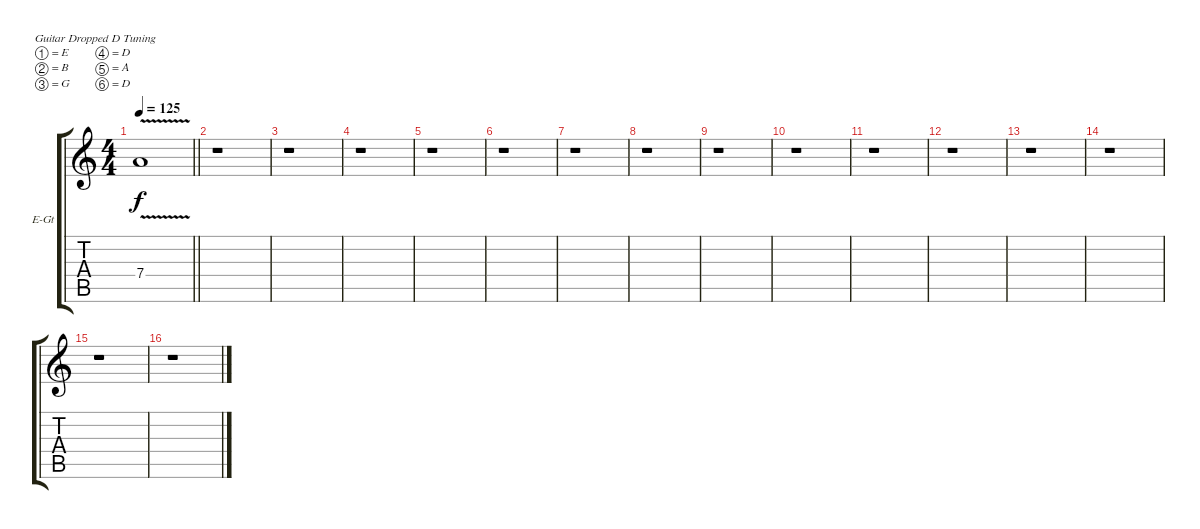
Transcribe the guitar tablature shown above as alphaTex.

\bracketExtendMode groupsimilarinstruments
\firstSystemTrackNameOrientation horizontal
\otherSystemsTrackNameOrientation horizontal
\track ("Synyster Lead" "E-Gt") {instrument distortionguitar}
\staff {score tabs}
\tuning (E4 B3 G3 D3 A2 D2)
\ts (4 4)
\tempo 125
\clef g2
\barLineRight lightlight
\ks c
7.4{v t}.1{dy f} |
r.1 |
r.1 |
r.1 |
r.1 |
r.1 |
r.1 |
r.1 |
r.1 |
r.1 |
r.1 |
r.1 |
r.1 |
r.1 |
r.1 |
r.1
